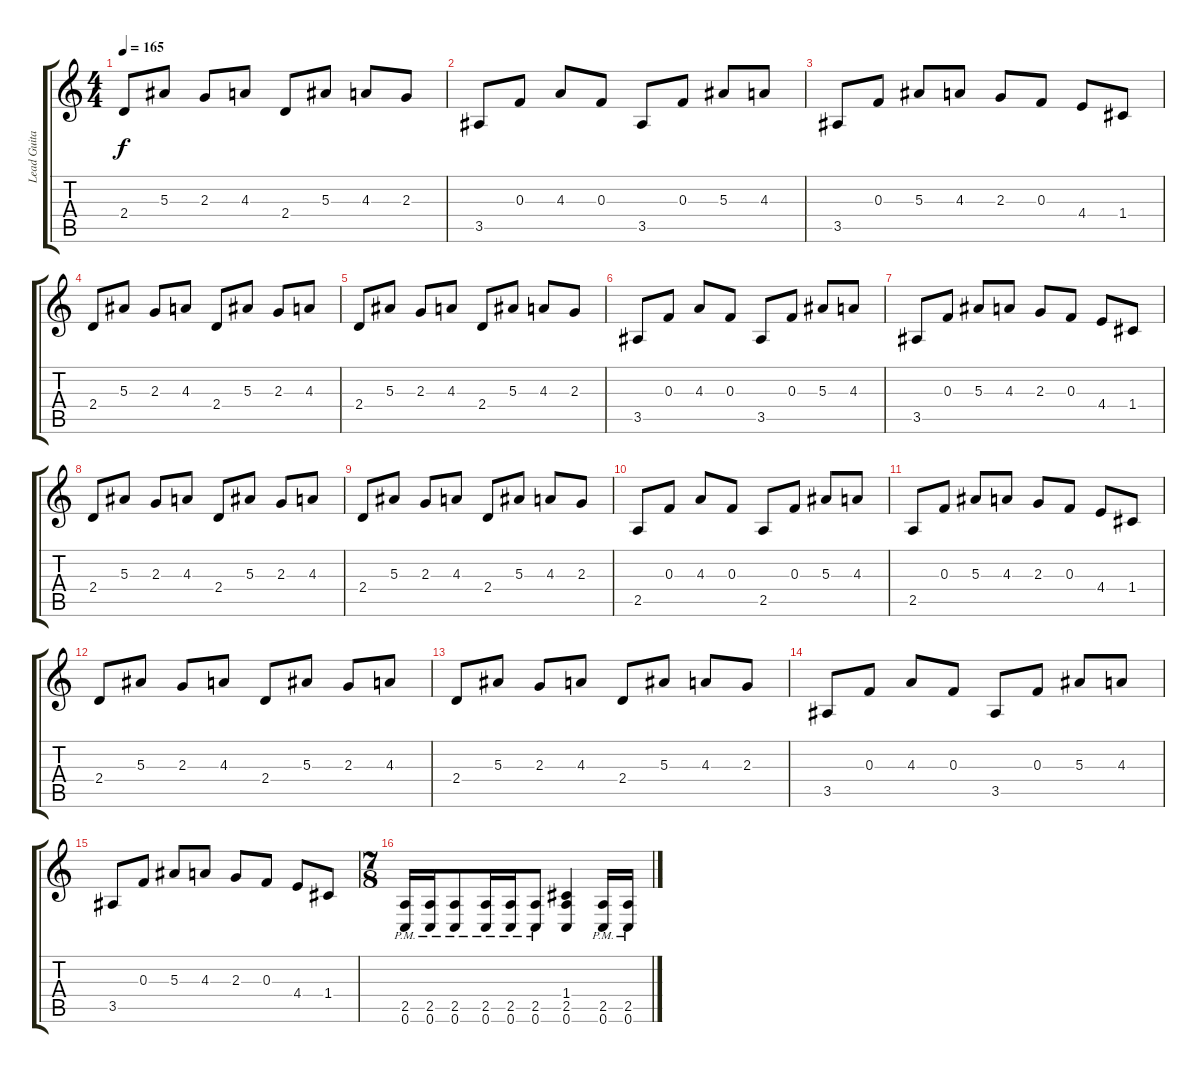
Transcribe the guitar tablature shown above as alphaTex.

\track ("Lead Guitar" "Lead Guita") {instrument overdrivenguitar}
\staff {score tabs}
\tuning (D4 A3 F3 C3 G2 C2) {hide}
\ts (4 4)
\tempo 165
\clef g2
\ks c
2.4.8{dy f} 5.3.8 2.3.8 4.3.8 2.4.8 5.3.8 4.3.8 2.3.8 |
3.5.8 0.3.8 4.3.8 0.3.8 3.5.8 0.3.8 5.3.8 4.3.8 |
3.5.8 0.3.8 5.3.8 4.3.8 2.3.8 0.3.8 4.4.8 1.4.8 |
2.4.8 5.3.8 2.3.8 4.3.8 2.4.8 5.3.8 2.3.8 4.3.8 |
2.4.8 5.3.8 2.3.8 4.3.8 2.4.8 5.3.8 4.3.8 2.3.8 |
3.5.8 0.3.8 4.3.8 0.3.8 3.5.8 0.3.8 5.3.8 4.3.8 |
3.5.8 0.3.8 5.3.8 4.3.8 2.3.8 0.3.8 4.4.8 1.4.8 |
2.4.8 5.3.8 2.3.8 4.3.8 2.4.8 5.3.8 2.3.8 4.3.8 |
2.4.8 5.3.8 2.3.8 4.3.8 2.4.8 5.3.8 4.3.8 2.3.8 |
2.5.8 0.3.8 4.3.8 0.3.8 2.5.8 0.3.8 5.3.8 4.3.8 |
2.5.8 0.3.8 5.3.8 4.3.8 2.3.8 0.3.8 4.4.8 1.4.8 |
2.4.8 5.3.8 2.3.8 4.3.8 2.4.8 5.3.8 2.3.8 4.3.8 |
2.4.8 5.3.8 2.3.8 4.3.8 2.4.8 5.3.8 4.3.8 2.3.8 |
3.5.8 0.3.8 4.3.8 0.3.8 3.5.8 0.3.8 5.3.8 4.3.8 |
3.5.8 0.3.8 5.3.8 4.3.8 2.3.8 0.3.8 4.4.8 1.4.8 |
\ts (7 8)
(2.5{pm} 0.6{pm}).16 (2.5{pm} 0.6{pm}).16 (2.5{pm} 0.6{pm}).8 (2.5{pm} 0.6{pm}).16 (2.5{pm} 0.6{pm}).16 (2.5{pm} 0.6{pm}).8 (1.4 2.5 0.6).4 (2.5{pm} 0.6{pm}).16 (2.5{pm} 0.6{pm}).16
